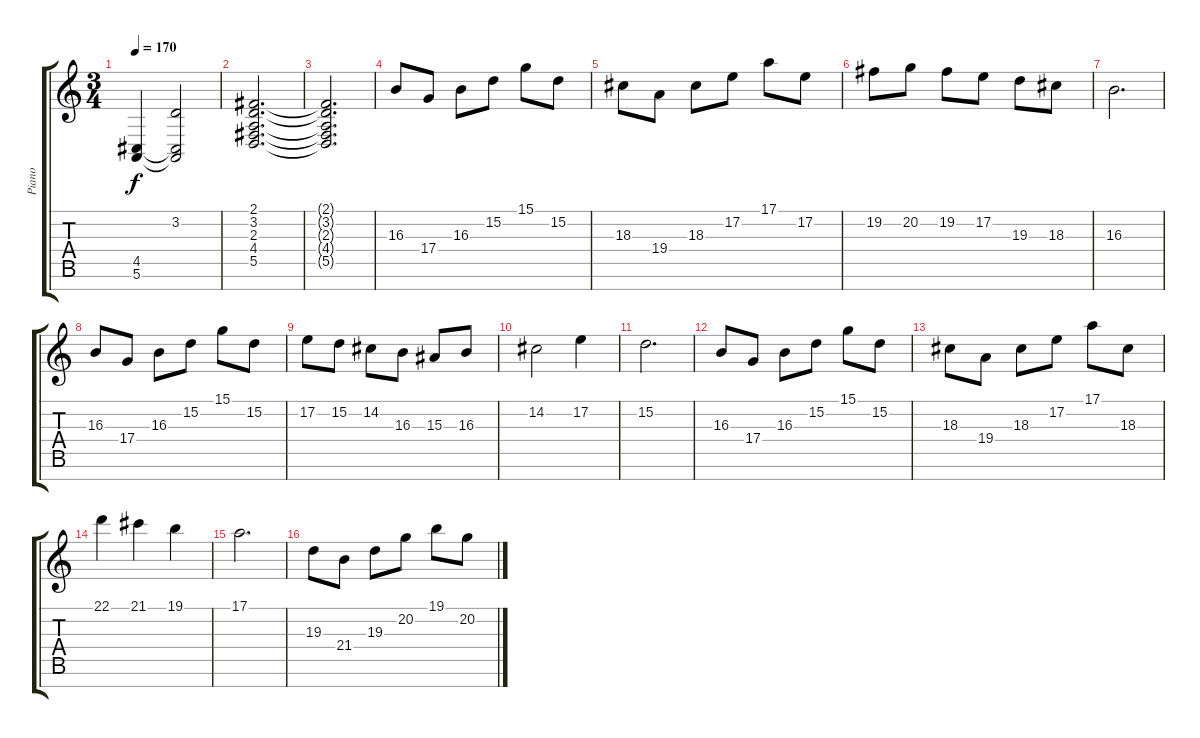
\track ("Piano" "Piano") {instrument electricgrandpiano}
\staff {score tabs}
\tuning (E4 B3 G3 D3 A2 E2 B1) {hide}
\ts (3 4)
\tempo 170
\clef g2
\ks c
(4.5 5.6).4{dy f} (3.2 4.5{t} 5.6{t}).2 |
(2.1 3.2 2.3 4.4 5.5).2{d} |
(2.1{t} 3.2{t} 2.3{t} 4.4{t} 5.5{t}).2{d} |
16.3.8{volume 12} 17.4.8 16.3.8 15.2.8 15.1.8 15.2.8 |
18.3.8 19.4.8 18.3.8 17.2.8 17.1.8 17.2.8 |
19.2.8 20.2.8 19.2.8 17.2.8 19.3.8 18.3.8 |
16.3.2{d} |
16.3.8 17.4.8 16.3.8 15.2.8 15.1.8 15.2.8 |
17.2.8 15.2.8 14.2.8 16.3.8 15.3.8 16.3.8 |
14.2.2 17.2.4 |
15.2.2{d} |
16.3.8 17.4.8 16.3.8 15.2.8 15.1.8 15.2.8 |
18.3.8 19.4.8 18.3.8 17.2.8 17.1.8 18.3.8 |
22.1.4 21.1.4 19.1.4 |
17.1.2{d} |
19.3.8 21.4.8 19.3.8 20.2.8 19.1.8 20.2.8
